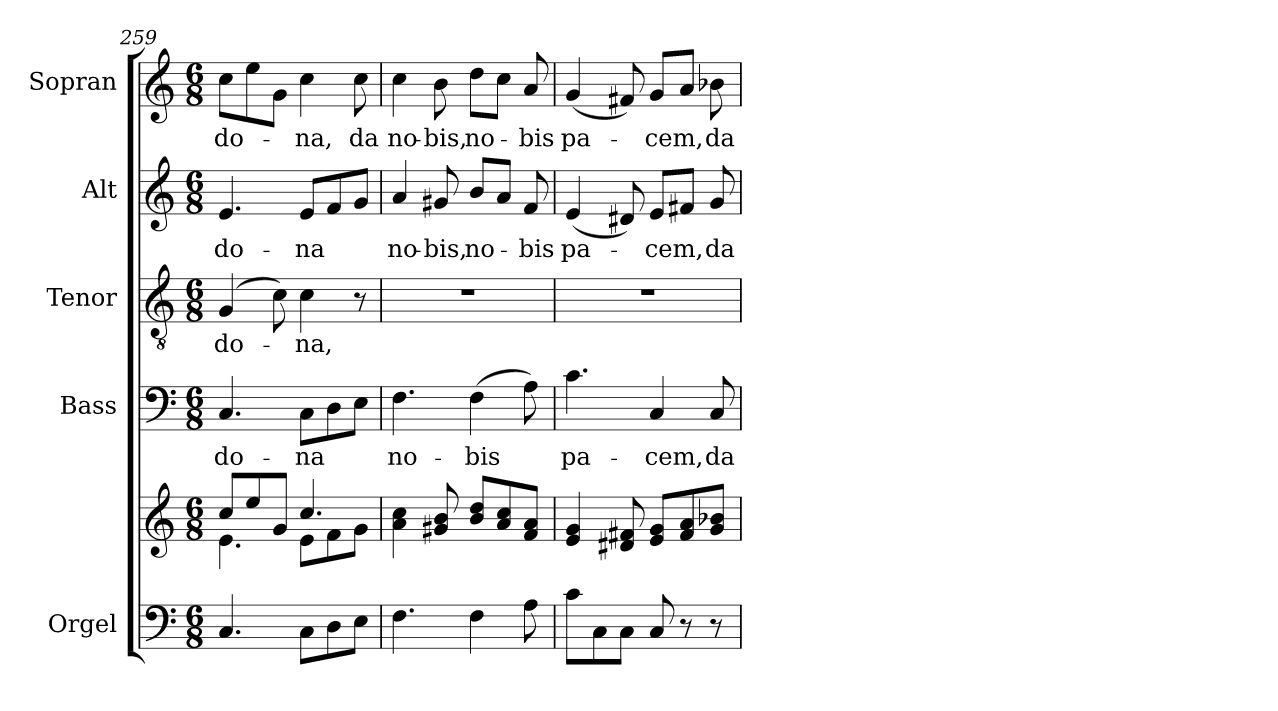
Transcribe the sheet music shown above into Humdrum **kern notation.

**kern	**kern	**kern	**text	**kern	**text	**kern	**text	**kern	**text
*part5	*part5	*part4	*part4	*part3	*part3	*part2	*part2	*part1	*part1
*staff6	*staff5	*staff4	*staff4	*staff3	*staff3	*staff2	*staff2	*staff1	*staff1
*I"Orgel	*	*I"Bass	*	*I"Tenor	*	*I"Alt	*	*I"Sopran	*
*I'Org.	*	*I'B.	*	*I'T.	*	*I'A.	*	*I'S.	*
*clefF4	*clefG2	*clefF4	*	*clefGv2	*	*clefG2	*	*clefG2	*
*k[]	*k[]	*k[]	*	*k[]	*	*k[]	*	*k[]	*
*C:	*C:	*C:	*	*C:	*	*C:	*	*C:	*
*M6/8	*M6/8	*M6/8	*	*M6/8	*	*M6/8	*	*M6/8	*
=259	=259	=259	=259	=259	=259	=259	=259	=259	=259
*	*^	*	*	*	*	*	*	*	*
!	!	!	!	!LO:LY:b	!	!LO:LY:b	!	!LO:LY:b	!	!LO:LY:b
4.C/	8cc/L	4.e\	4.C/	do-	(4G/	do-	4.e/	do-	8cc\L	do-
.	8ee/	.	.	.	.	.	.	.	8ee\	.
.	8g/J	.	.	.	8c\)	.	.	.	8g\J	.
!	!	!	!	!LO:LY:b	!	!LO:LY:b	!	!LO:LY:b	!	!LO:LY:b
8C\L	4.cc/	8e\L	8C\L	-na	4c\	-na,	8e/L	-na	4cc\	-na,
8D\	.	8f\	8D\	.	.	.	8f/	.	.	.
!	!	!	!	!	!	!	!	!	!	!LO:LY:b
8E\J	.	8g\J	8E\J	.	8r	.	8g/J	.	8cc\	da
=260	=260	=260	=260	=260	=260	=260	=260	=260	=260	=260
!	!	!	!	!LO:LY:b	!	!	!	!LO:LY:b	!	!LO:LY:b
*	*v	*v	*	*	*	*	*	*	*	*
4.F\	4a\ 4cc\	4.F\	no-	2.r	.	4a/	no-	4cc\	no-
!	!	!	!	!	!	!	!LO:LY:b	!	!LO:LY:b
.	8g#X/ 8b/	.	.	.	.	8g#X/	-bis,	8b\	-bis,
!	!	!	!LO:LY:b	!	!	!	!LO:LY:b	!	!LO:LY:b
4F\	8b/ 8dd/L	(>4F\	-bis	.	.	8b/L	no-	8dd\L	no-
.	8a/ 8cc/	.	.	.	.	8a/J	.	8cc\J	.
!	!	!	!	!	!	!	!LO:LY:b	!	!LO:LY:b
8A\	8f/ 8a/J	8A\)	.	.	.	8f/	-bis	8a/	-bis
!!LO:LB:g=z
=261	=261	=261	=261	=261	=261	=261	=261	=261	=261
!	!	!	!LO:LY:b	!	!	!	!LO:LY:b	!	!LO:LY:b
8c\L	4e/ 4g/	4.c\	pa-	2.r	.	(<4e/	pa-	(<4g/	pa-
8C\	.	.	.	.	.	.	.	.	.
8C\J	8d#X/ 8f#X/	.	.	.	.	8d#X/)	.	8f#X/)	.
!	!	!	!LO:LY:b	!	!	!	!LO:LY:b	!	!LO:LY:b
8C/	8e/ 8g/L	4C/	-cem,	.	.	8e/L	-cem,	8g/L	-cem,
8r	8f#/ 8a/	.	.	.	.	8f#X/J	.	8a/J	.
!	!	!	!LO:LY:b	!	!	!	!LO:LY:b	!	!LO:LY:b
8r	8g/ 8b-X/J	8C/	da	.	.	8g/	da	8b-X\	da
=	=	=	=	=	=	=	=	=	=
*-	*-	*-	*-	*-	*-	*-	*-	*-	*-
